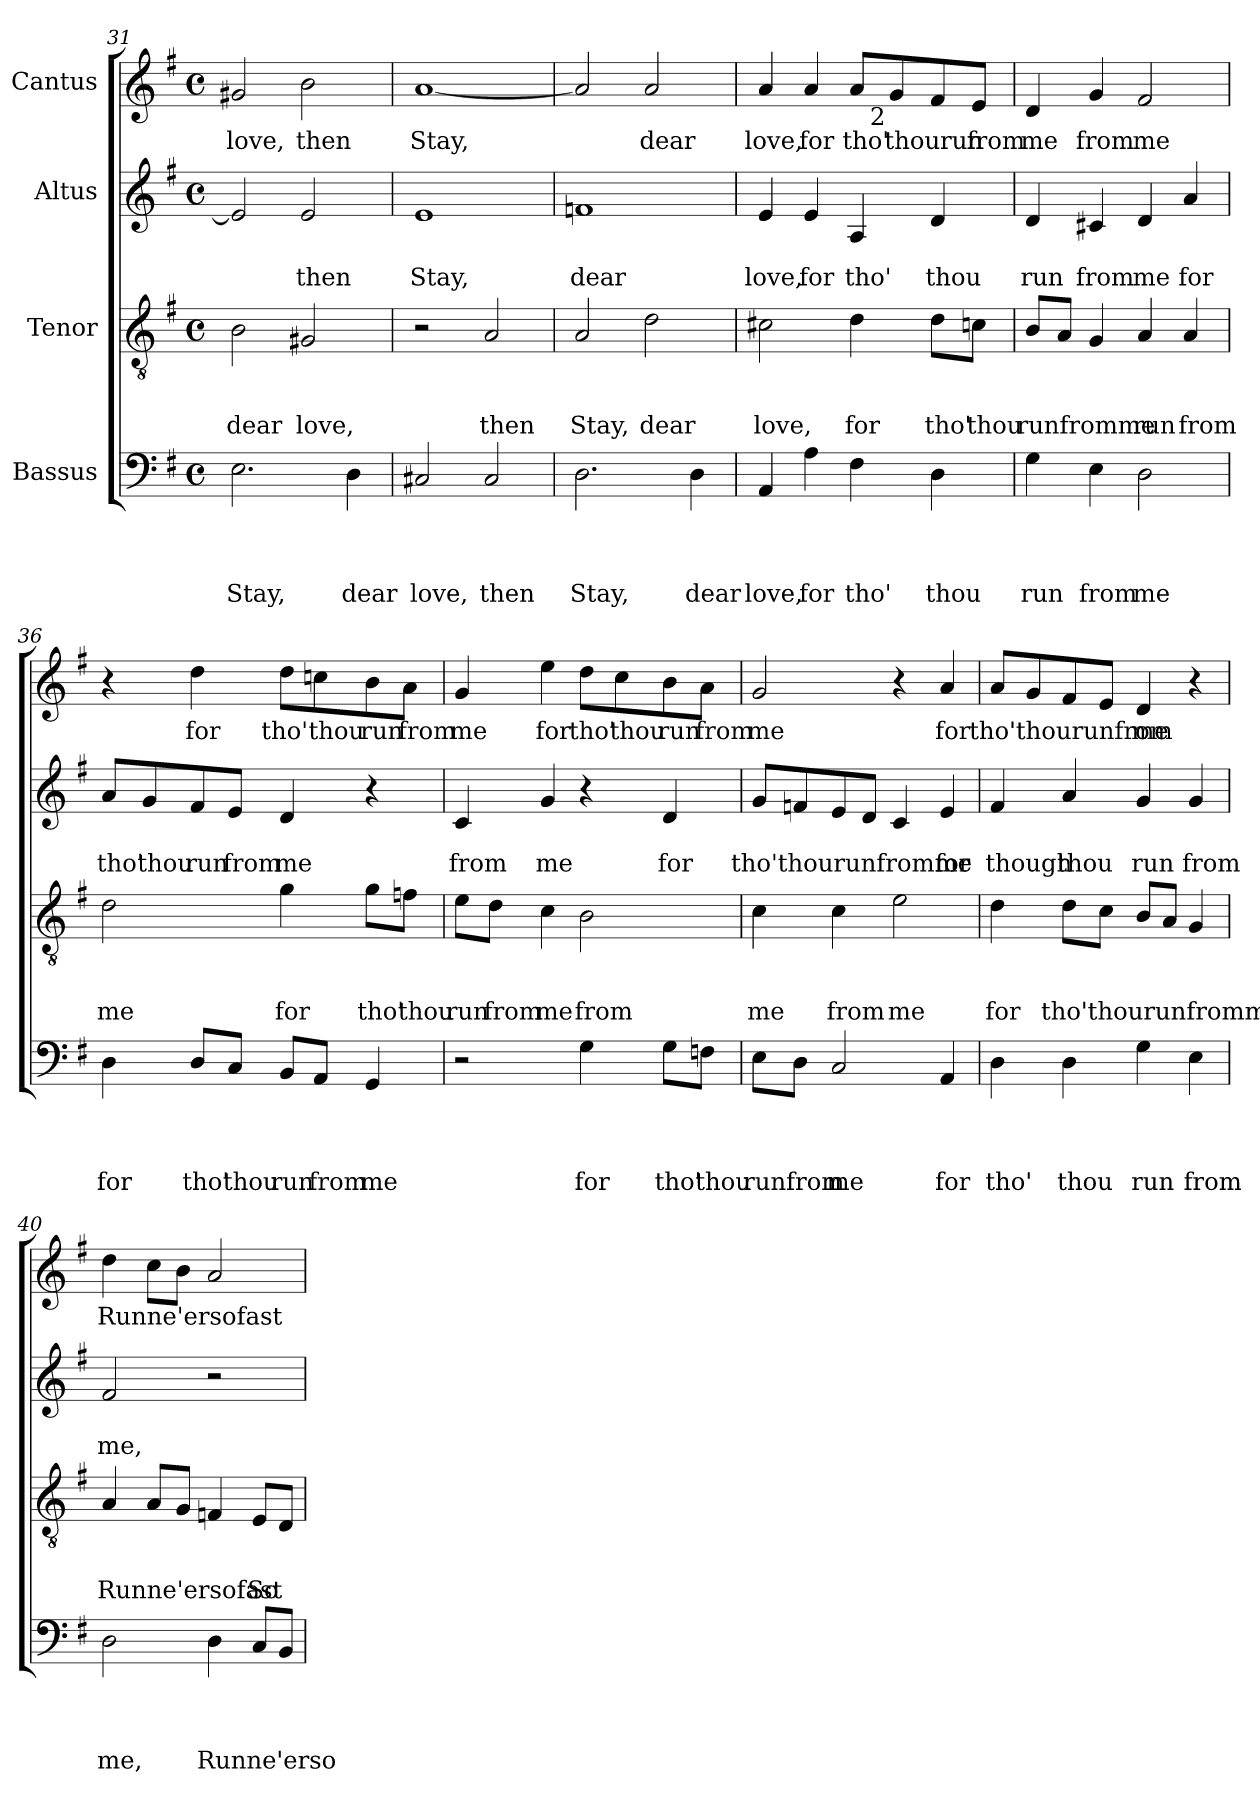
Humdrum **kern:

**kern	**text	**text	**text	**text	**kern	**text	**text	**text	**kern	**text	**text	**kern	**text
*part4	*part4	*part4	*part4	*part4	*part3	*part3	*part3	*part3	*part2	*part2	*part2	*part1	*part1
*staff4	*staff4	*staff4	*staff4	*staff4	*staff3	*staff3	*staff3	*staff3	*staff2	*staff2	*staff2	*staff1	*staff1
*I"Bassus	*	*	*	*	*I"Tenor	*	*	*	*I"Altus	*	*	*I"Cantus	*
*clefF4	*	*	*	*	*clefGv2	*	*	*	*clefG2	*	*	*clefG2	*
*k[f#]	*	*	*	*	*k[f#]	*	*	*	*k[f#]	*	*	*k[f#]	*
*G:	*	*	*	*	*G:	*	*	*	*G:	*	*	*G:	*
*M4/4	*	*	*	*	*M4/4	*	*	*	*M4/4	*	*	*M4/4	*
*met(c)	*	*	*	*	*met(c)	*	*	*	*met(c)	*	*	*met(c)	*
=31	=31	=31	=31	=31	=31	=31	=31	=31	=31	=31	=31	=31	=31
!	!	!	!	!LO:LY:b	!	!	!	!LO:LY:b	!	!	!	!	!LO:LY:b
2.E\	.	.	.	Stay,	2B\	.	.	dear	2e/]	.	.	2g#X/	love,
!	!	!	!	!	!	!	!	!LO:LY:b	!	!	!LO:LY:b	!	!LO:LY:b
.	.	.	.	.	2G#X/	.	.	love,	2e/	.	then	2b\	then
!	!	!	!	!LO:LY:b	!	!	!	!	!	!	!	!	!
4D\	.	.	.	dear	.	.	.	.	.	.	.	.	.
!!LO:LB:g=z
=32	=32	=32	=32	=32	=32	=32	=32	=32	=32	=32	=32	=32	=32
!	!	!	!	!LO:LY:b	!	!	!	!	!	!	!LO:LY:b	!	!LO:LY:b
2C#X/	.	.	.	love,	2r	.	.	.	1e	.	Stay,	[<1a	Stay,
!	!	!	!	!LO:LY:b	!	!	!	!LO:LY:b	!	!	!	!	!
2C#/	.	.	.	then	2A/	.	.	then	.	.	.	.	.
=33	=33	=33	=33	=33	=33	=33	=33	=33	=33	=33	=33	=33	=33
!	!	!	!	!LO:LY:b	!	!	!	!LO:LY:b	!	!	!LO:LY:b	!	!
2.D\	.	.	.	Stay,	2A/	.	.	Stay,	1fn	.	dear	2a/]	.
!	!	!	!	!	!	!	!	!LO:LY:b	!	!	!	!	!LO:LY:b
.	.	.	.	.	2d\	.	.	dear	.	.	.	2a/	dear
!	!	!	!	!LO:LY:b	!	!	!	!	!	!	!	!	!
4D\	.	.	.	dear	.	.	.	.	.	.	.	.	.
=34	=34	=34	=34	=34	=34	=34	=34	=34	=34	=34	=34	=34	=34
!	!	!	!	!LO:LY:b	!	!	!	!LO:LY:b	!	!	!LO:LY:b	!	!LO:LY:b
*	*	*	*	*	*	*	*	*	*	*	*	*^	*
4AA/	.	.	.	love,	2c#X\	.	.	love,	4e/	.	love,	4a/	2ryy	love,
!	!	!	!	!LO:LY:b	!	!	!	!	!	!	!LO:LY:b	!	!	!LO:LY:b
4A\	.	.	.	for	.	.	.	.	4e/	.	for	4a/	.	for
!	!	!	!	!LO:LY:b	!	!	!	!LO:LY:b	!	!	!LO:LY:b	!	!	!LO:LY:b
4F#\	.	.	.	tho'	4d\	.	.	for	4A</	.	tho'	8a/L	16ryy	tho'
!	!	!	!	!	!	!	!	!	!	!	!	!	!LO:TX:b:t=2	!
.	.	.	.	.	.	.	.	.	.	.	.	.	4..ryy	.
!	!	!	!	!	!	!	!	!	!	!	!	!	!	!LO:LY:b
.	.	.	.	.	.	.	.	.	.	.	.	8g/	.	thourun
!	!	!	!	!LO:LY:b	!	!	!	!LO:LY:b	!	!	!LO:LY:b	!	!	!
4D\	.	.	.	thou	8d\L	.	.	tho'	4d/	.	thou	8f#/	.	.
!	!	!	!	!	!	!	!	!LO:LY:b	!	!	!	!	!	!LO:LY:b
.	.	.	.	.	8cn\J	.	.	thou	.	.	.	8e/J	.	from
=35	=35	=35	=35	=35	=35	=35	=35	=35	=35	=35	=35	=35	=35	=35
!	!	!	!	!LO:LY:b	!	!	!	!LO:LY:b	!	!	!LO:LY:b	!	!	!LO:LY:b
*	*	*	*	*	*	*	*	*	*	*	*	*v	*v	*
4G\	.	.	.	run	8B/L	.	.	runfromme	4d/	.	run	4d/	me
.	.	.	.	.	8A/J	.	.	.	.	.	.	.	.
!	!	!	!	!LO:LY:b	!	!	!	!	!	!	!LO:LY:b	!	!LO:LY:b
4E\	.	.	.	from	4G/	.	.	.	4c#X/	.	from	4g/	from
!	!	!	!	!LO:LY:b	!	!	!	!LO:LY:b	!	!	!LO:LY:b	!	!LO:LY:b
2D\	.	.	.	me	4A/	.	.	run	4d/	.	me	2f#/	me
!	!	!	!	!	!	!	!	!LO:LY:b	!	!	!LO:LY:b	!	!
.	.	.	.	.	4A/	.	.	from	4a/	.	for	.	.
!!LO:PB:g=z
=36	=36	=36	=36	=36	=36	=36	=36	=36	=36	=36	=36	=36	=36
!	!	!	!	!LO:LY:b	!	!	!	!LO:LY:b	!	!	!LO:LY:b	!	!
4D\	.	.	.	for	2d\	.	.	me	8a/L	.	tho'	4r	.
!	!	!	!	!	!	!	!	!	!	!	!LO:LY:b	!	!
.	.	.	.	.	.	.	.	.	8g/	.	thou	.	.
!	!	!	!	!LO:LY:b	!	!	!	!	!	!	!LO:LY:b	!	!LO:LY:b
8D/L	.	.	.	tho'	.	.	.	.	8f#/	.	run	4dd\	for
!	!	!	!	!LO:LY:b	!	!	!	!	!	!	!LO:LY:b	!	!
8C/J	.	.	.	thou	.	.	.	.	8e/J	.	from	.	.
!	!	!	!	!LO:LY:b	!	!	!	!LO:LY:b	!	!	!LO:LY:b	!	!LO:LY:b
8BB/L	.	.	.	run	4g\	.	.	for	4d/	.	me	8dd\L	tho'
!	!	!	!	!LO:LY:b	!	!	!	!	!	!	!	!	!LO:LY:b
8AA/J	.	.	.	from	.	.	.	.	.	.	.	8ccn\	thou
!	!	!	!	!LO:LY:b	!	!	!	!LO:LY:b	!	!	!	!	!LO:LY:b
4GG/	.	.	.	me	8g\L	.	.	tho'	4r	.	.	8b\	run
!	!	!	!	!	!	!	!	!LO:LY:b	!	!	!	!	!LO:LY:b
.	.	.	.	.	8fn\J	.	.	thou	.	.	.	8a\J	from
=37	=37	=37	=37	=37	=37	=37	=37	=37	=37	=37	=37	=37	=37
!	!	!	!	!	!	!	!	!LO:LY:b	!	!	!LO:LY:b	!	!LO:LY:b
2r	.	.	.	.	8e\L	.	.	run	4c/	.	from	4g/	me
!	!	!	!	!	!	!	!	!LO:LY:b	!	!	!	!	!
.	.	.	.	.	8d\J	.	.	from	.	.	.	.	.
!	!	!	!	!	!	!	!	!LO:LY:b	!	!	!LO:LY:b	!	!LO:LY:b
.	.	.	.	.	4c\	.	.	me	4g/	.	me	4ee\	for
!	!	!	!	!LO:LY:b	!	!	!	!LO:LY:b	!	!	!	!	!LO:LY:b
4G\	.	.	.	for	2B\	.	.	from	4r	.	.	8dd\L	tho'
!	!	!	!	!	!	!	!	!	!	!	!	!	!LO:LY:b
.	.	.	.	.	.	.	.	.	.	.	.	8cc\	thou
!	!	!	!	!LO:LY:b	!	!	!	!	!	!	!LO:LY:b	!	!LO:LY:b
8G\L	.	.	.	tho'	.	.	.	.	4d/	.	for	8b\	run
!	!	!	!	!LO:LY:b	!	!	!	!	!	!	!	!	!LO:LY:b
8Fn\J	.	.	.	thou	.	.	.	.	.	.	.	8a\J	from
!!LO:LB:g=z
=38	=38	=38	=38	=38	=38	=38	=38	=38	=38	=38	=38	=38	=38
!	!	!	!	!LO:LY:b	!	!	!	!LO:LY:b	!	!	!LO:LY:b	!	!LO:LY:b
8E\L	.	.	.	runfrom	4c\	.	.	me	8g/L	.	tho'thourunfromme	2g/	me
8D\J	.	.	.	.	.	.	.	.	8fn/	.	.	.	.
!	!	!	!	!LO:LY:b	!	!	!	!LO:LY:b	!	!	!	!	!
2C/	.	.	.	me	4c\	.	.	from	8e/	.	.	.	.
.	.	.	.	.	.	.	.	.	8d/J	.	.	.	.
!	!	!	!	!	!	!	!	!LO:LY:b	!	!	!	!	!
.	.	.	.	.	2e\	.	.	me	4c/	.	.	4r	.
!	!	!	!	!LO:LY:b	!	!	!	!	!	!	!LO:LY:b	!	!LO:LY:b
4AA/	.	.	.	for	.	.	.	.	4e/	.	for	4a/	for
=39	=39	=39	=39	=39	=39	=39	=39	=39	=39	=39	=39	=39	=39
!	!	!	!	!LO:LY:b	!	!	!	!LO:LY:b	!	!	!LO:LY:b	!	!LO:LY:b
4D\	.	.	.	tho'	4d\	.	.	for	4f#i/	.	though	8a/L	tho'thourunfrom
.	.	.	.	.	.	.	.	.	.	.	.	8g/	.
!	!	!	!	!LO:LY:b	!	!	!	!LO:LY:b	!	!	!LO:LY:b	!	!
4D\	.	.	.	thou	8d\L	.	.	tho'thourunfromme,	4a/	.	thou	8f#/	.
.	.	.	.	.	8c\J	.	.	.	.	.	.	8e/J	.
!	!	!	!	!LO:LY:b	!	!	!	!	!	!	!LO:LY:b	!	!LO:LY:b
4G\	.	.	.	run	8B/L	.	.	.	4g/	.	run	4d/	me
.	.	.	.	.	8A/J	.	.	.	.	.	.	.	.
!	!	!	!	!LO:LY:b	!	!	!	!	!	!	!LO:LY:b	!	!
4E\	.	.	.	from	4G/	.	.	.	4g/	.	from	4r	.
=40	=40	=40	=40	=40	=40	=40	=40	=40	=40	=40	=40	=40	=40
!	!	!	!	!LO:LY:b	!	!	!	!LO:LY:b	!	!	!LO:LY:b	!	!LO:LY:b
2D\	.	.	.	me,	4A/	.	.	Runne'ersofast	2f#/	.	me,	4dd\	Runne'ersofast
.	.	.	.	.	8A/L	.	.	.	.	.	.	8cc\L	.
.	.	.	.	.	8G/J	.	.	.	.	.	.	8b\J	.
!	!	!	!	!LO:LY:b	!	!	!	!	!	!	!	!	!
4D\	.	.	.	Runne'erso	4Fn/	.	.	.	2r	.	.	2a/	.
!	!	!	!	!	!	!	!	!LO:LY:b	!	!	!	!	!
8C/L	.	.	.	.	8E/L	.	.	So	.	.	.	.	.
8BB/J	.	.	.	.	8D/J	.	.	.	.	.	.	.	.
=	=	=	=	=	=	=	=	=	=	=	=	=	=
*-	*-	*-	*-	*-	*-	*-	*-	*-	*-	*-	*-	*-	*-
